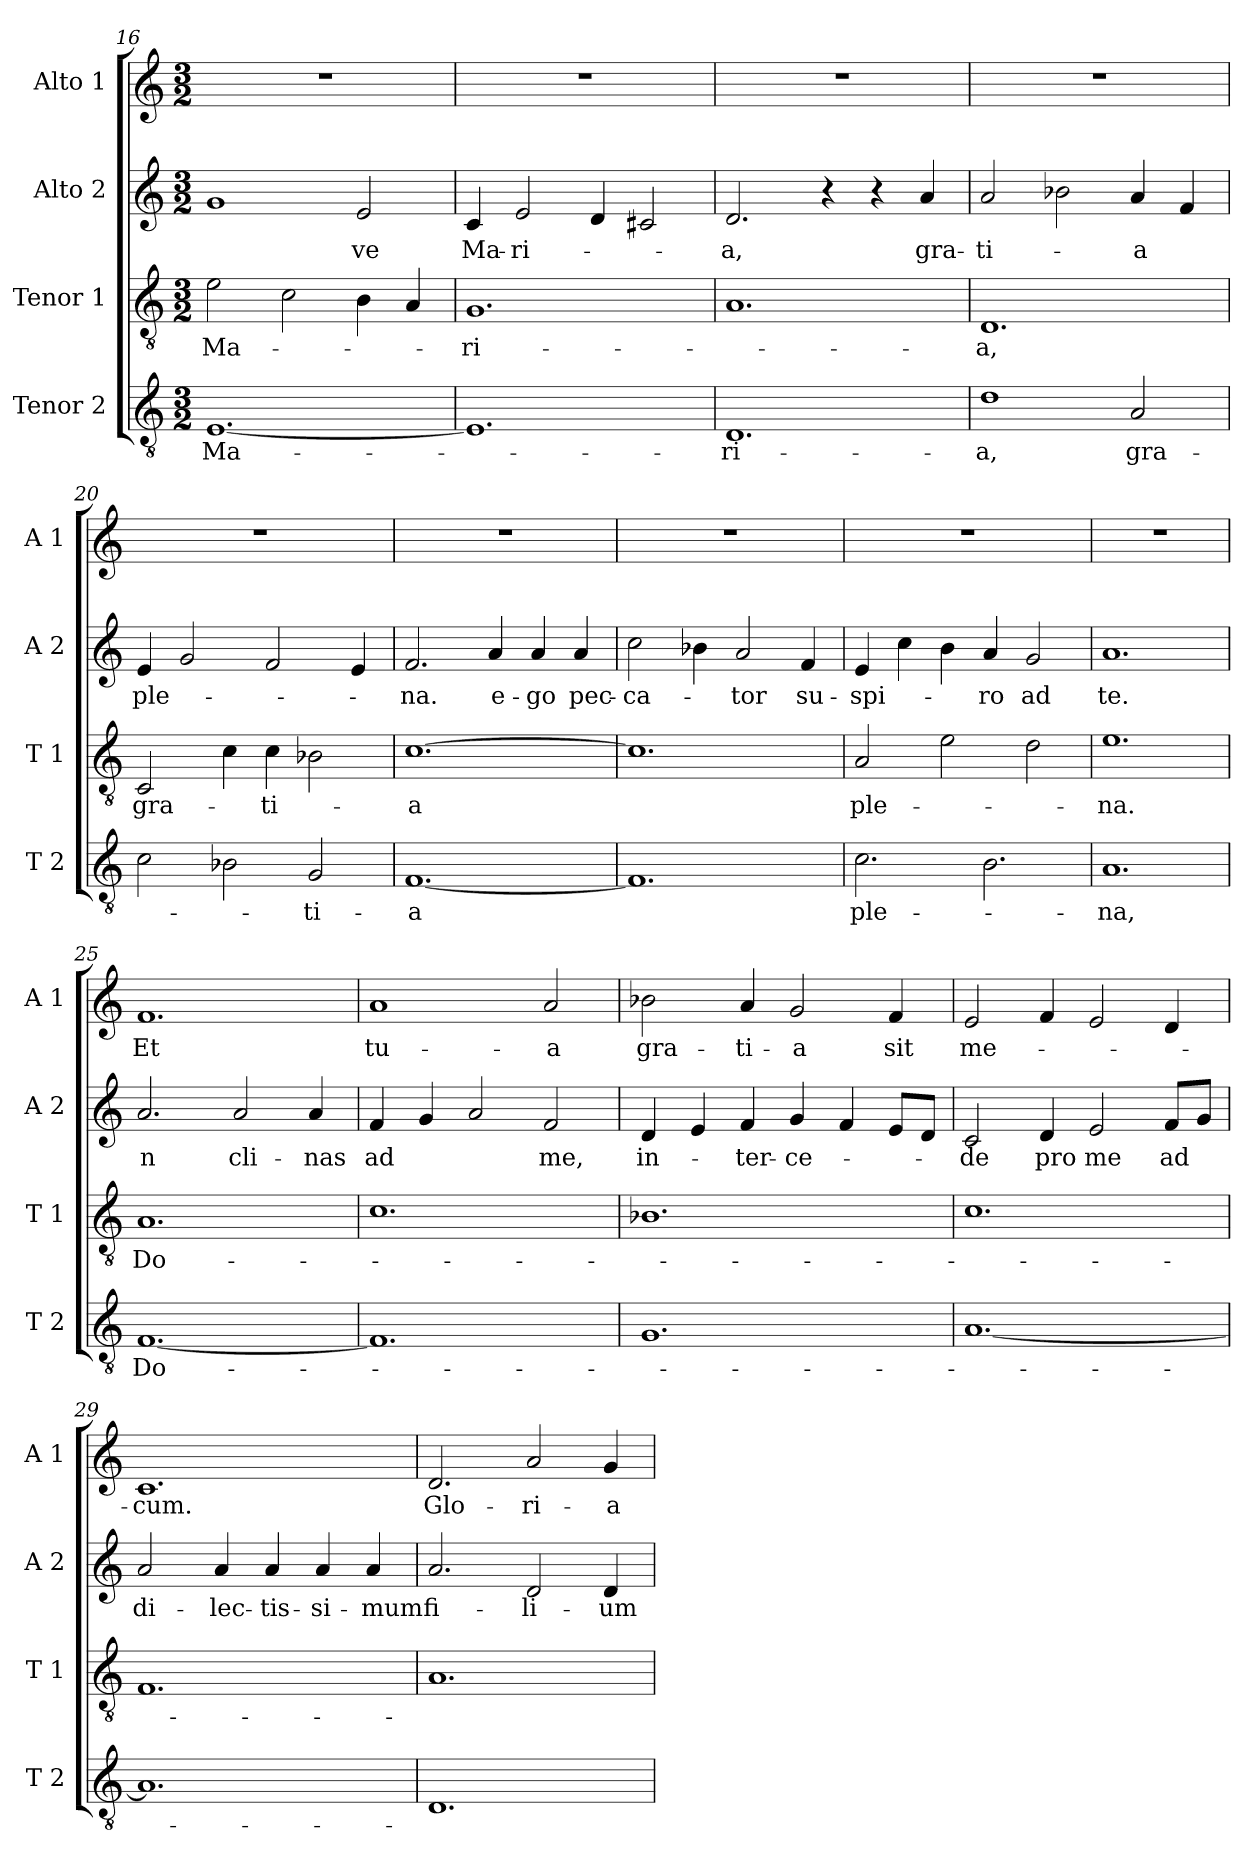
**kern	**text	**kern	**text	**kern	**text	**kern	**text
*part4	*part4	*part3	*part3	*part2	*part2	*part1	*part1
*staff4	*staff4	*staff3	*staff3	*staff2	*staff2	*staff1	*staff1
*I"Tenor 2	*	*I"Tenor 1	*	*I"Alto 2	*	*I"Alto 1	*
*I'T 2	*	*I'T 1	*	*I'A 2	*	*I'A 1	*
*clefGv2	*	*clefGv2	*	*clefG2	*	*clefG2	*
*M3/2	*	*M3/2	*	*M3/2	*	*M3/2	*
=16	=16	=16	=16	=16	=16	=16	=16
!	!LO:LY:b	!	!LO:LY:b	!	!	!	!
[1.E	Ma-	2e\	Ma-	1g	.	1.r	.
.	.	2c\	.	.	.	.	.
!	!	!	!	!	!LO:LY:b	!	!
.	.	4B\	.	2e/	-ve	.	.
.	.	4A/	.	.	.	.	.
=17	=17	=17	=17	=17	=17	=17	=17
!	!	!	!LO:LY:b	!	!LO:LY:b	!	!
1.E]	.	1.G	-ri-	4c/	Ma-	1.r	.
!	!	!	!	!	!LO:LY:b	!	!
.	.	.	.	2e/	-ri-	.	.
.	.	.	.	4d/	.	.	.
.	.	.	.	2c#X/	.	.	.
=18	=18	=18	=18	=18	=18	=18	=18
!	!LO:LY:b	!	!	!	!LO:LY:b	!	!
1.D	-ri-	1.A	.	2.d/	-a,	1.r	.
.	.	.	.	4r	.	.	.
.	.	.	.	4r	.	.	.
!	!	!	!	!	!LO:LY:b	!	!
.	.	.	.	4a/	gra-	.	.
!!LO:LB:g=z
=19	=19	=19	=19	=19	=19	=19	=19
!	!LO:LY:b	!	!LO:LY:b	!	!LO:LY:b	!	!
1d	-a,	1.D	-a,	2a/	-ti-	1.r	.
.	.	.	.	2b-X\	.	.	.
!	!LO:LY:b	!	!	!	!LO:LY:b	!	!
2A/	gra-	.	.	4a/	-a	.	.
.	.	.	.	4f/	.	.	.
=20	=20	=20	=20	=20	=20	=20	=20
!	!	!	!LO:LY:b	!	!LO:LY:b	!	!
2c\	.	2C/	gra-	4e/	ple-	1.r	.
.	.	.	.	2g/	.	.	.
2B-X\	.	4c\	.	.	.	.	.
!	!	!	!LO:LY:b	!	!	!	!
.	.	4c\	-ti-	2f/	.	.	.
!	!LO:LY:b	!	!	!	!	!	!
2G/	-ti-	2B-X\	.	.	.	.	.
.	.	.	.	4e/	.	.	.
=21	=21	=21	=21	=21	=21	=21	=21
!	!LO:LY:b	!	!LO:LY:b	!	!LO:LY:b	!	!
[1.F	-a	[1.c	-a	2.f/	-na.	1.r	.
!	!	!	!	!	!LO:LY:b	!	!
.	.	.	.	4a/	e-	.	.
!	!	!	!	!	!LO:LY:b	!	!
.	.	.	.	4a/	-go	.	.
!	!	!	!	!	!LO:LY:b	!	!
.	.	.	.	4a/	pec-	.	.
=22	=22	=22	=22	=22	=22	=22	=22
!	!	!	!	!	!LO:LY:b	!	!
1.F]	.	1.c]	.	2cc\	-ca-	1.r	.
.	.	.	.	4b-X\	.	.	.
!	!	!	!	!	!LO:LY:b	!	!
.	.	.	.	2a/	-tor	.	.
!	!	!	!	!	!LO:LY:b	!	!
.	.	.	.	4f/	su-	.	.
=23	=23	=23	=23	=23	=23	=23	=23
!	!LO:LY:b	!	!LO:LY:b	!	!LO:LY:b	!	!
2.c\	ple-	2A/	ple-	4e/	-spi-	1.r	.
.	.	.	.	4cc\	.	.	.
.	.	2e\	.	4b\	.	.	.
!	!	!	!	!	!LO:LY:b	!	!
2.B\	.	.	.	4a/	-ro	.	.
!	!	!	!	!	!LO:LY:b	!	!
.	.	2d\	.	2g/	ad	.	.
=24	=24	=24	=24	=24	=24	=24	=24
!	!LO:LY:b	!	!LO:LY:b	!	!LO:LY:b	!	!
1.A	-na,	1.e	-na.	1.a	te.	1.r	.
!!LO:LB:g=z
=25	=25	=25	=25	=25	=25	=25	=25
!	!LO:LY:b	!	!LO:LY:b	!	!LO:LY:b	!	!LO:LY:b
[1.F	Do-	1.A	Do-	2.a/	n	1.f	Et
!	!	!	!	!	!LO:LY:b	!	!
.	.	.	.	2a/	-cli-	.	.
!	!	!	!	!	!LO:LY:b	!	!
.	.	.	.	4a/	-nas	.	.
=26	=26	=26	=26	=26	=26	=26	=26
!	!	!	!	!	!LO:LY:b	!	!LO:LY:b
1.F]	.	1.c	.	4f/	ad	1a	tu-
.	.	.	.	4g/	.	.	.
.	.	.	.	2a/	.	.	.
!	!	!	!	!	!LO:LY:b	!	!LO:LY:b
.	.	.	.	2f/	me,	2a/	-a
=27	=27	=27	=27	=27	=27	=27	=27
!	!	!	!	!	!LO:LY:b	!	!LO:LY:b
1.G	.	1.B-X	.	4d/	in-	2b-X\	gra-
.	.	.	.	4e/	.	.	.
!	!	!	!	!	!LO:LY:b	!	!LO:LY:b
.	.	.	.	4f/	-ter-	4a/	-ti-
!	!	!	!	!	!LO:LY:b	!	!LO:LY:b
.	.	.	.	4g/	-ce-	2g/	-a
.	.	.	.	4f/	.	.	.
!	!	!	!	!	!	!	!LO:LY:b
.	.	.	.	8eL	.	4f/	sit
.	.	.	.	8dJ	.	.	.
=28	=28	=28	=28	=28	=28	=28	=28
!	!	!	!	!	!LO:LY:b	!	!LO:LY:b
[1.A	.	1.c	.	2c/	-de	2e/	me-
!	!	!	!	!	!LO:LY:b	!	!
.	.	.	.	4d/	pro	4f/	.
!	!	!	!	!	!LO:LY:b	!	!
.	.	.	.	2e/	me	2e/	.
!	!	!	!	!	!LO:LY:b	!	!
.	.	.	.	8fL	ad	4d/	.
.	.	.	.	8gJ	.	.	.
=29	=29	=29	=29	=29	=29	=29	=29
!	!	!	!	!	!LO:LY:b	!	!LO:LY:b
1.A]	.	1.F	.	2a/	di-	1.c	-cum.
!	!	!	!	!	!LO:LY:b	!	!
.	.	.	.	4a/	-lec-	.	.
!	!	!	!	!	!LO:LY:b	!	!
.	.	.	.	4a/	-tis-	.	.
!	!	!	!	!	!LO:LY:b	!	!
.	.	.	.	4a/	-si-	.	.
!	!	!	!	!	!LO:LY:b	!	!
.	.	.	.	4a/	-mum	.	.
!!LO:PB:g=z
=30	=30	=30	=30	=30	=30	=30	=30
!	!	!	!	!	!LO:LY:b	!	!LO:LY:b
1.D	.	1.A	.	2.a/	fi-	2.d/	Glo-
!	!	!	!	!	!LO:LY:b	!	!LO:LY:b
.	.	.	.	2d/	-li-	2a/	-ri-
!	!	!	!	!	!LO:LY:b	!	!LO:LY:b
.	.	.	.	4d/	-um	4g/	-a
=	=	=	=	=	=	=	=
*-	*-	*-	*-	*-	*-	*-	*-
